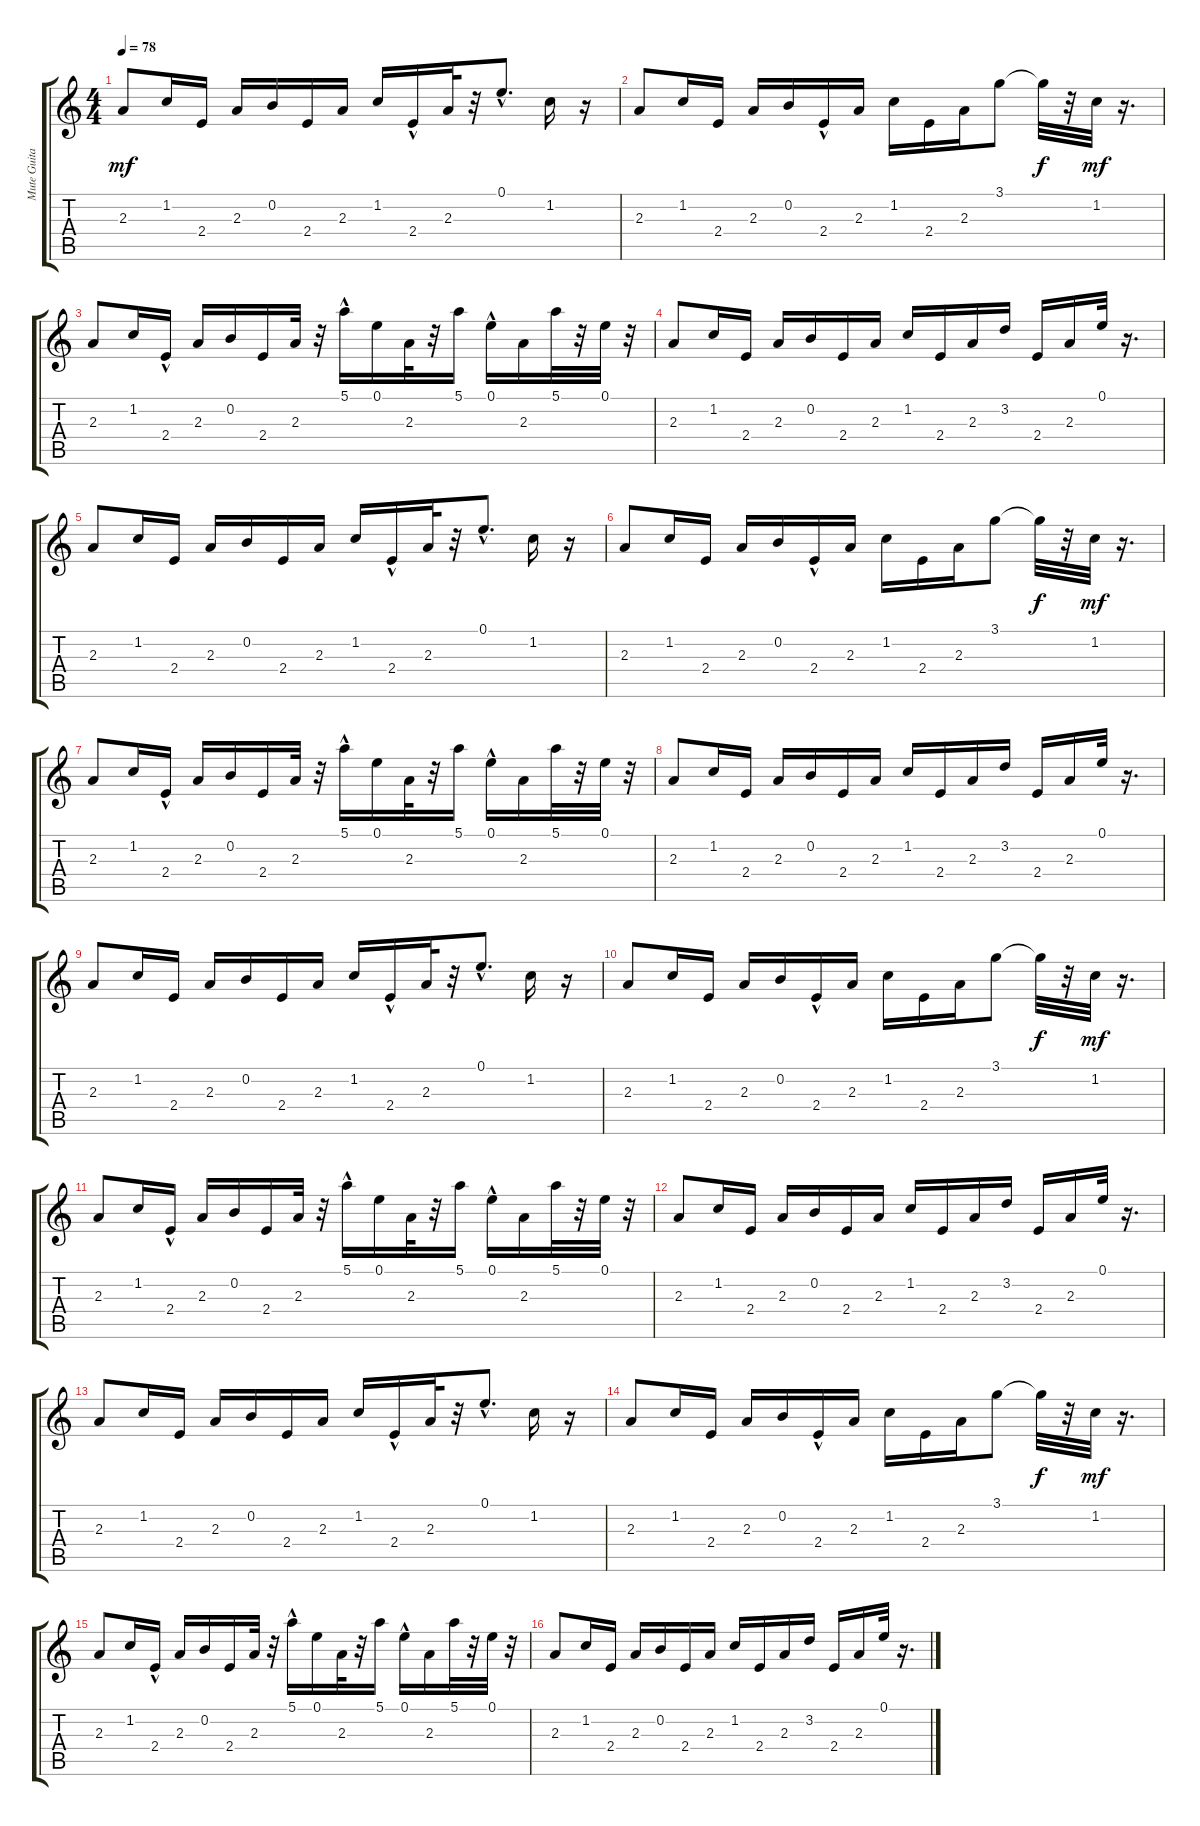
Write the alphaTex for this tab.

\track ("Mute Guitar" "Mute Guita") {instrument electricguitarmuted}
\staff {score tabs}
\tuning (E4 B3 G3 D3 A2 E2) {hide}
\ts (4 4)
\tempo 78
\clef g2
\ks c
2.3.8{dy mf} 1.2.16 2.4.16 2.3.16 0.2.16 2.4.16 2.3.16 1.2.16 2.4{hac}.16 2.3.32 r.32 0.1{hac}.8{d} 1.2.16 r.16 |
2.3.8 1.2.16 2.4.16 2.3.16 0.2.16 2.4{hac}.16 2.3.16 1.2.16 2.4.16 2.3.16 3.1.8 3.1{t}.32{dy f} r.32 1.2.32{dy mf} r.16{d} |
2.3.8 1.2.16 2.4{hac}.16 2.3.16 0.2.16 2.4.16 2.3.32 r.32 5.1{hac}.16 0.1.16 2.3.32 r.32 5.1.16 0.1{hac}.16 2.3.16 5.1.32 r.32 0.1.32 r.32 |
2.3.8 1.2.16 2.4.16 2.3.16 0.2.16 2.4.16 2.3.16 1.2.16 2.4.16 2.3.16 3.2.16 2.4.16 2.3.16 0.1.32 r.16{d} |
2.3.8 1.2.16 2.4.16 2.3.16 0.2.16 2.4.16 2.3.16 1.2.16 2.4{hac}.16 2.3.32 r.32 0.1{hac}.8{d} 1.2.16 r.16 |
2.3.8 1.2.16 2.4.16 2.3.16 0.2.16 2.4{hac}.16 2.3.16 1.2.16 2.4.16 2.3.16 3.1.8 3.1{t}.32{dy f} r.32 1.2.32{dy mf} r.16{d} |
2.3.8 1.2.16 2.4{hac}.16 2.3.16 0.2.16 2.4.16 2.3.32 r.32 5.1{hac}.16 0.1.16 2.3.32 r.32 5.1.16 0.1{hac}.16 2.3.16 5.1.32 r.32 0.1.32 r.32 |
2.3.8 1.2.16 2.4.16 2.3.16 0.2.16 2.4.16 2.3.16 1.2.16 2.4.16 2.3.16 3.2.16 2.4.16 2.3.16 0.1.32 r.16{d} |
2.3.8 1.2.16 2.4.16 2.3.16 0.2.16 2.4.16 2.3.16 1.2.16 2.4{hac}.16 2.3.32 r.32 0.1{hac}.8{d} 1.2.16 r.16 |
2.3.8 1.2.16 2.4.16 2.3.16 0.2.16 2.4{hac}.16 2.3.16 1.2.16 2.4.16 2.3.16 3.1.8 3.1{t}.32{dy f} r.32 1.2.32{dy mf} r.16{d} |
2.3.8 1.2.16 2.4{hac}.16 2.3.16 0.2.16 2.4.16 2.3.32 r.32 5.1{hac}.16 0.1.16 2.3.32 r.32 5.1.16 0.1{hac}.16 2.3.16 5.1.32 r.32 0.1.32 r.32 |
2.3.8 1.2.16 2.4.16 2.3.16 0.2.16 2.4.16 2.3.16 1.2.16 2.4.16 2.3.16 3.2.16 2.4.16 2.3.16 0.1.32 r.16{d} |
2.3.8 1.2.16 2.4.16 2.3.16 0.2.16 2.4.16 2.3.16 1.2.16 2.4{hac}.16 2.3.32 r.32 0.1{hac}.8{d} 1.2.16 r.16 |
2.3.8 1.2.16 2.4.16 2.3.16 0.2.16 2.4{hac}.16 2.3.16 1.2.16 2.4.16 2.3.16 3.1.8 3.1{t}.32{dy f} r.32 1.2.32{dy mf} r.16{d} |
2.3.8 1.2.16 2.4{hac}.16 2.3.16 0.2.16 2.4.16 2.3.32 r.32 5.1{hac}.16 0.1.16 2.3.32 r.32 5.1.16 0.1{hac}.16 2.3.16 5.1.32 r.32 0.1.32 r.32 |
2.3.8 1.2.16 2.4.16 2.3.16 0.2.16 2.4.16 2.3.16 1.2.16 2.4.16 2.3.16 3.2.16 2.4.16 2.3.16 0.1.32 r.16{d}
